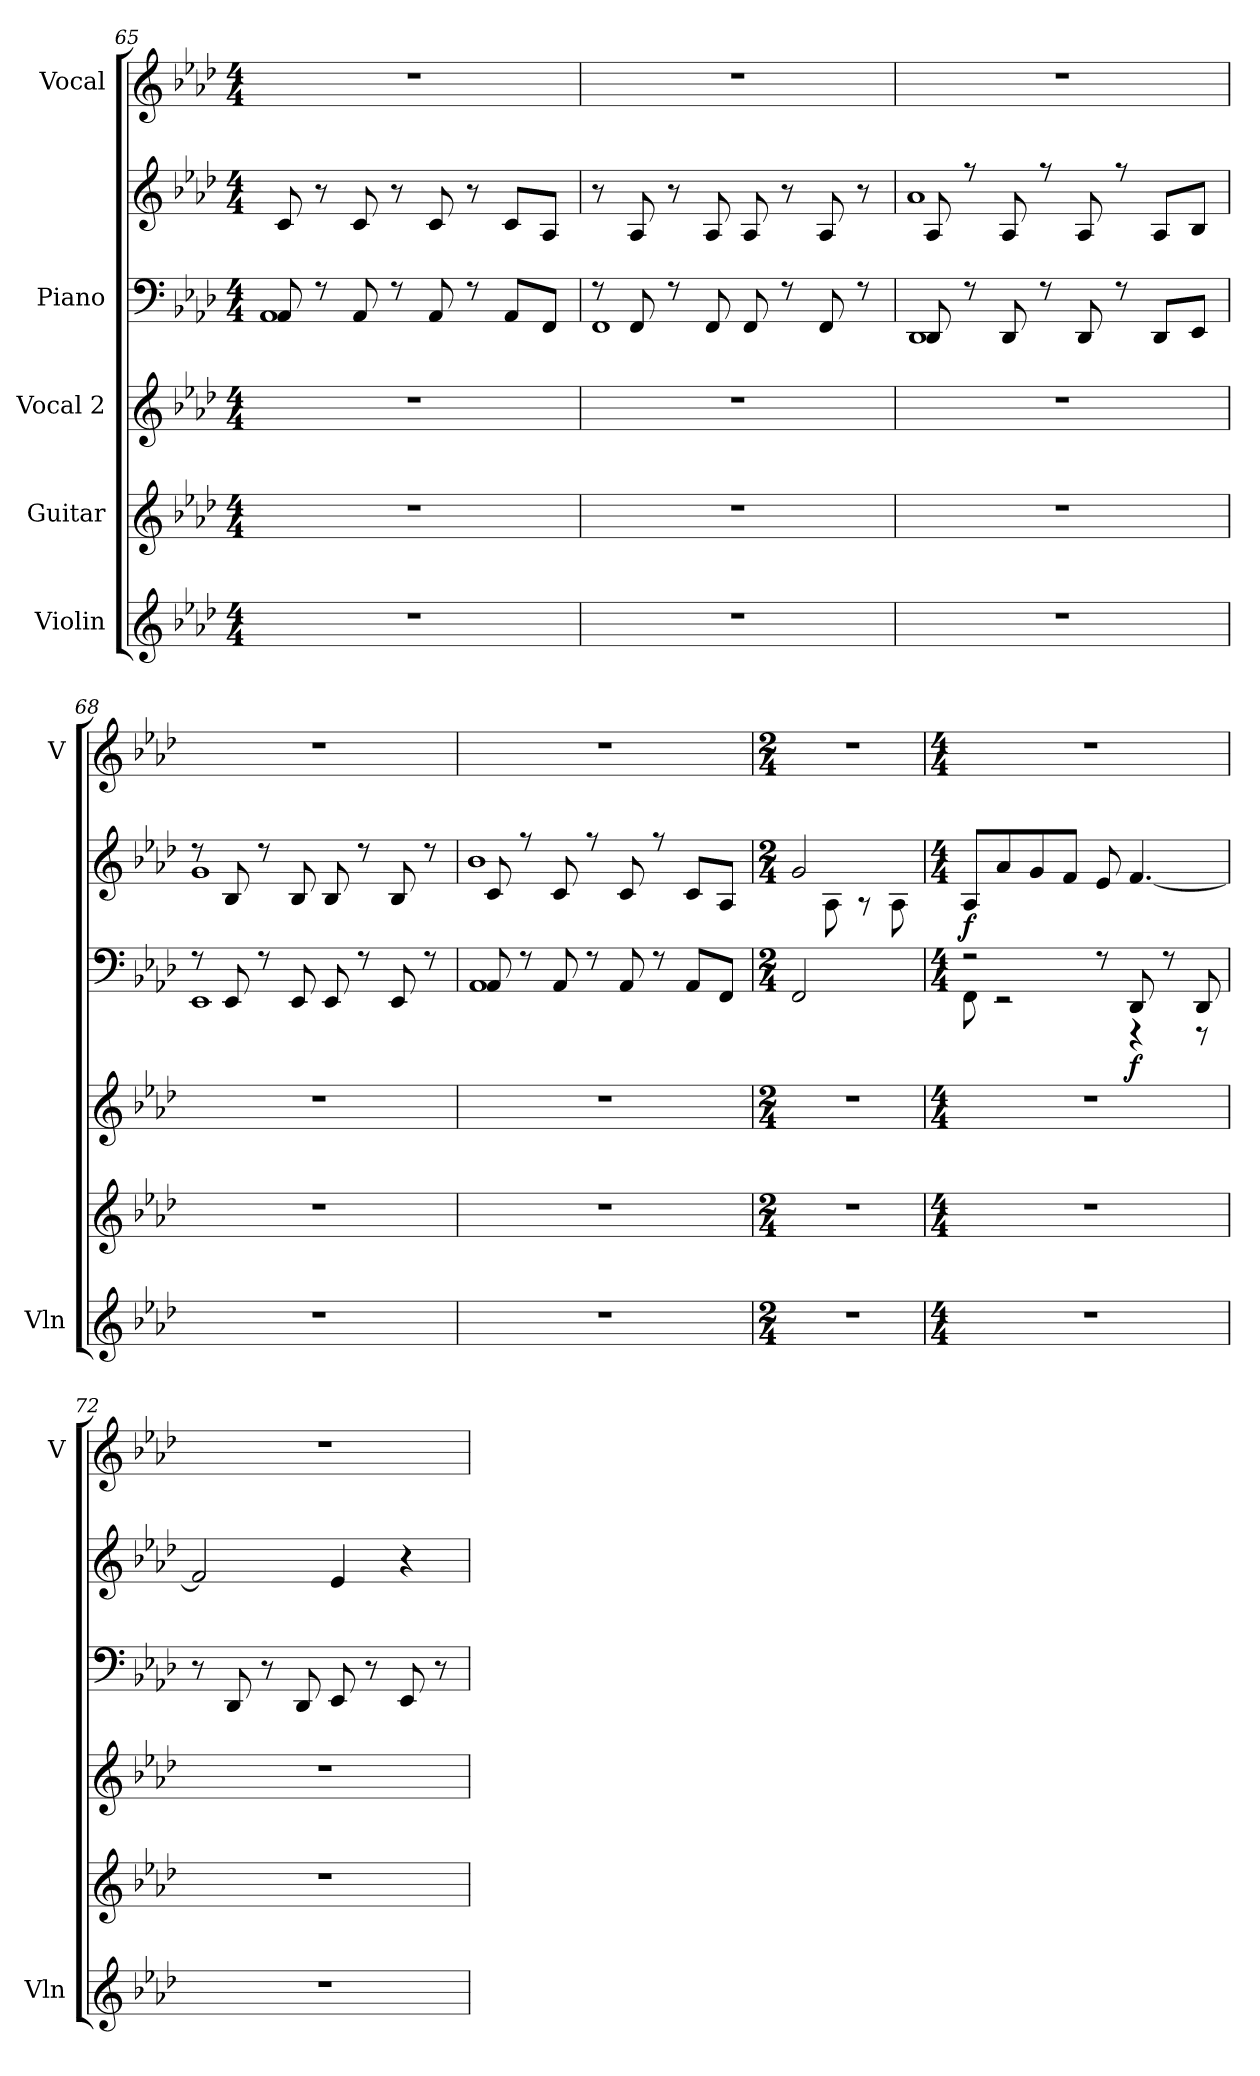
**kern	**kern	**kern	**kern	**kern	**dynam	**kern
*part5	*part4	*part3	*part2	*part2	*part2	*part1
*staff6	*staff5	*staff4	*staff3	*staff2	*staff2/3	*staff1
*I"Violin	*I"Guitar	*I"Vocal 2	*I"Piano	*	*	*I"Vocal
*I'Vln	*	*	*	*	*	*I'V
*clefG2	*clefG2	*clefG2	*clefF4	*clefG2	*	*clefG2
*k[b-e-a-d-]	*k[b-e-a-d-]	*k[b-e-a-d-]	*k[b-e-a-d-]	*k[b-e-a-d-]	*	*k[b-e-a-d-]
*M4/4	*M4/4	*M4/4	*M4/4	*M4/4	*	*M4/4
=65	=65	=65	=65	=65	=65	=65
*	*	*	*^	*	*	*
1r	1r	1r	8AA-/	1AA-	8c/	.	1r
.	.	.	8r	.	8r	.	.
.	.	.	8AA-/	.	8c/	.	.
.	.	.	8r	.	8r	.	.
.	.	.	8AA-/	.	8c/	.	.
.	.	.	8r	.	8r	.	.
.	.	.	8AA-/L	.	8c/L	.	.
.	.	.	8FF/J	.	8A-/J	.	.
=66	=66	=66	=66	=66	=66	=66	=66
1r	1r	1r	8r	1FF	8r	.	1r
.	.	.	8FF/	.	8A-/	.	.
.	.	.	8r	.	8r	.	.
.	.	.	8FF/	.	8A-/	.	.
.	.	.	8FF/	.	8A-/	.	.
.	.	.	8r	.	8r	.	.
.	.	.	8FF/	.	8A-/	.	.
.	.	.	8r	.	8r	.	.
=67	=67	=67	=67	=67	=67	=67	=67
*	*	*	*	*	*^	*	*
1r	1r	1r	8DD-/	1DD-	8A-/	1a-	.	1r
.	.	.	8r	.	8r	.	.	.
.	.	.	8DD-/	.	8A-/	.	.	.
.	.	.	8r	.	8r	.	.	.
.	.	.	8DD-/	.	8A-/	.	.	.
.	.	.	8r	.	8r	.	.	.
.	.	.	8DD-/L	.	8A-/L	.	.	.
.	.	.	8EE-/J	.	8B-/J	.	.	.
!!LO:LB:g=z
=68	=68	=68	=68	=68	=68	=68	=68	=68
1r	1r	1r	8r	1EE-	8r	1g	.	1r
.	.	.	8EE-/	.	8B-/	.	.	.
.	.	.	8r	.	8r	.	.	.
.	.	.	8EE-/	.	8B-/	.	.	.
.	.	.	8EE-/	.	8B-/	.	.	.
.	.	.	8r	.	8r	.	.	.
.	.	.	8EE-/	.	8B-/	.	.	.
.	.	.	8r	.	8r	.	.	.
=69	=69	=69	=69	=69	=69	=69	=69	=69
1r	1r	1r	8AA-/	1AA-	8c/	1b-	.	1r
.	.	.	8r	.	8r	.	.	.
.	.	.	8AA-/	.	8c/	.	.	.
.	.	.	8r	.	8r	.	.	.
.	.	.	8AA-/	.	8c/	.	.	.
.	.	.	8r	.	8r	.	.	.
.	.	.	8AA-/L	.	8c/L	.	.	.
.	.	.	8FF/J	.	8A-/J	.	.	.
*	*	*	*v	*v	*	*	*	*
=70	=70	=70	=70	=70	=70	=70	=70
*M2/4	*M2/4	*M2/4	*M2/4	*M2/4	*	*	*M2/4
2r	2r	2r	2FF/	2g/	8ryy	.	2r
.	.	.	.	.	8A-\	.	.
.	.	.	.	.	8r	.	.
.	.	.	.	.	8A-\	.	.
*	*	*	*	*v	*v	*	*
=71	=71	=71	=71	=71	=71	=71
*M4/4	*M4/4	*M4/4	*M4/4	*M4/4	*	*M4/4
*	*	*	*^	*^	*	*
!	!	!	!	!	!	!	!LO:DY:b	!
*	*	*	*	*	*v	*v	*	*
1r	1r	1r	2r	8FF\	8A-/L	f	1r
.	.	.	.	2r	8a-/	.	.
.	.	.	.	.	8g/	.	.
.	.	.	.	.	8f/J	.	.
.	.	.	8r	.	8e-/	.	.
!	!	!	!	!	!	!LO:DY:b=2	!
.	.	.	8DD-/	4r	[4.f/	f	.
.	.	.	8r	.	.	.	.
.	.	.	8DD-/	8r	.	.	.
*	*	*	*v	*v	*	*	*
!!LO:PB:g=z
=72	=72	=72	=72	=72	=72	=72
1r	1r	1r	8r	2f/]	.	1r
.	.	.	8DD-/	.	.	.
.	.	.	8r	.	.	.
.	.	.	8DD-/	.	.	.
.	.	.	8EE-/	4e-/	.	.
.	.	.	8r	.	.	.
.	.	.	8EE-/	4r	.	.
.	.	.	8r	.	.	.
=	=	=	=	=	=	=
*-	*-	*-	*-	*-	*-	*-
